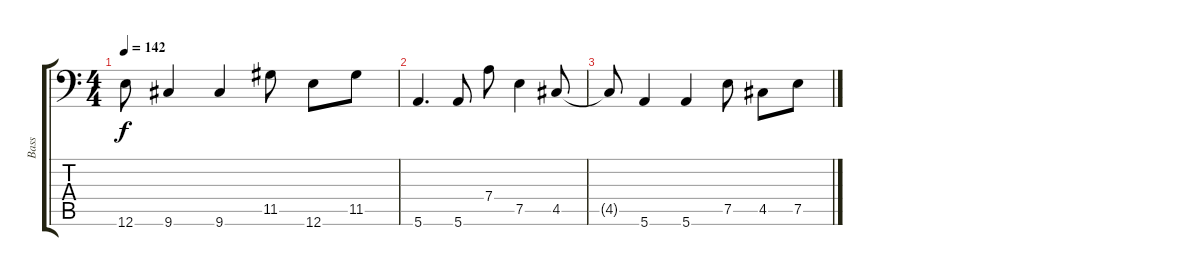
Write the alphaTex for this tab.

\track ("Bass" "Bass") {instrument electricbassfinger}
\staff {score tabs}
\tuning (E3 B2 G2 D2 A1 E1) {hide}
\ts (4 4)
\tempo 142
\clef f4
\ks c
12.6{t}.8{dy f} 9.6.4 9.6.4 11.5.8 12.6.8 11.5.8 |
5.6.4{d} 5.6.8 7.4.8 7.5.4 4.5.8 |
4.5{t}.8 5.6.4 5.6.4 7.5.8 4.5.8 7.5.8
